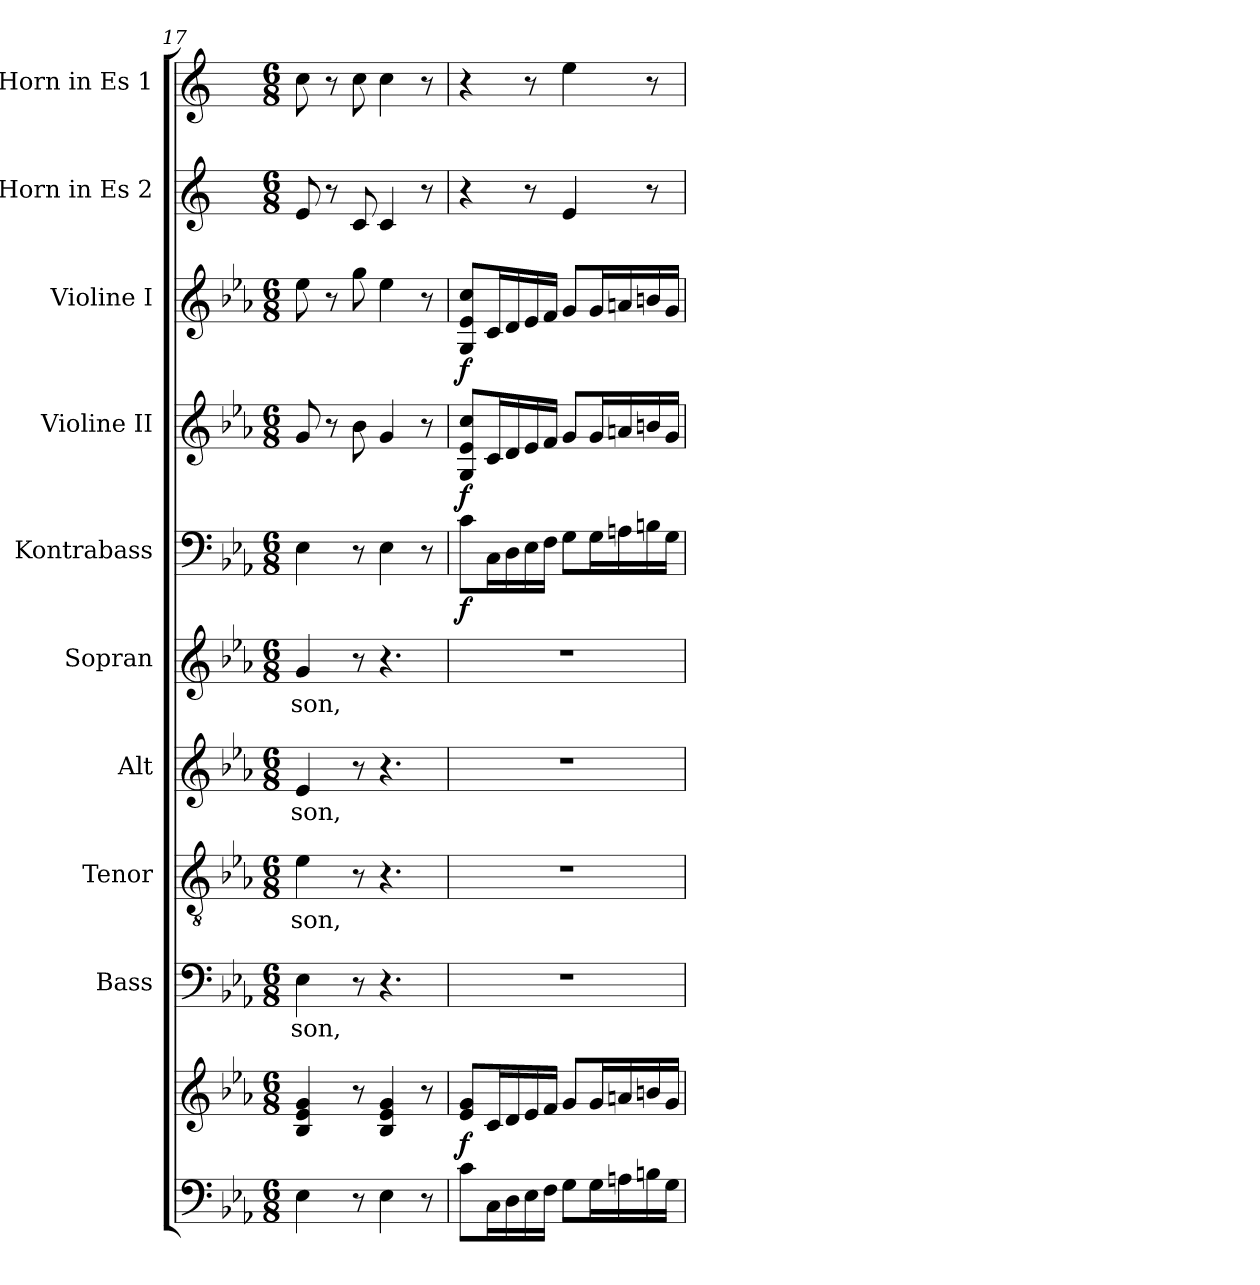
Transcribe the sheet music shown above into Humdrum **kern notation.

**kern	**kern	**dynam	**kern	**text	**kern	**text	**kern	**text	**kern	**text	**kern	**dynam	**kern	**dynam	**kern	**dynam	**kern	**kern
*part10	*part10	*part10	*part9	*part9	*part8	*part8	*part7	*part7	*part6	*part6	*part5	*part5	*part4	*part4	*part3	*part3	*part2	*part1
*staff11	*staff10	*staff10/11	*staff9	*staff9	*staff8	*staff8	*staff7	*staff7	*staff6	*staff6	*staff5	*staff5	*staff4	*staff4	*staff3	*staff3	*staff2	*staff1
*	*	*	*I"Bass	*	*I"Tenor	*	*I"Alt	*	*I"Sopran	*	*I"Kontrabass	*	*I"Violine II	*	*I"Violine I	*	*I"Horn in Es 2	*I"Horn in Es 1
*	*	*	*I'B.	*	*I'T.	*	*I'A.	*	*I'S.	*	*I'Kb.	*	*I'Vl. II	*	*I'Vl. I	*	*I'Hr. Es 2	*I'Hr. Es 1
*clefF4	*clefG2	*	*clefF4	*	*clefGv2	*	*clefG2	*	*clefG2	*	*clefF4	*	*clefG2	*	*clefG2	*	*clefG2	*clefG2
*	*	*	*	*	*	*	*	*	*	*	*ITrd7c12	*	*	*	*	*	*ITrd5c9	*ITrd5c9
*k[b-e-a-]	*k[b-e-a-]	*	*k[b-e-a-]	*	*k[b-e-a-]	*	*k[b-e-a-]	*	*k[b-e-a-]	*	*k[b-e-a-]	*	*k[b-e-a-]	*	*k[b-e-a-]	*	*k[b-e-a-]	*k[b-e-a-]
*E-:	*E-:	*	*E-:	*	*E-:	*	*E-:	*	*E-:	*	*E-:	*	*E-:	*	*E-:	*	*E-:	*E-:
*M6/8	*M6/8	*	*M6/8	*	*M6/8	*	*M6/8	*	*M6/8	*	*M6/8	*	*M6/8	*	*M6/8	*	*M6/8	*M6/8
=17	=17	=17	=17	=17	=17	=17	=17	=17	=17	=17	=17	=17	=17	=17	=17	=17	=17	=17
!	!	!	!	!LO:LY:b	!	!LO:LY:b	!	!LO:LY:b	!	!LO:LY:b	!	!	!	!	!	!	!	!
4E-\	4B-/ 4e-/ 4g/	.	4E-\	-son,	4e-\	-son,	4e-/	-son,	4g/	-son,	4EE-\	.	8g/	.	8ee-\	.	8G/	8e-\
.	.	.	.	.	.	.	.	.	.	.	.	.	8r	.	8r	.	8r	8r
8r	8r	.	8r	.	8r	.	8r	.	8r	.	8r	.	8b-\	.	8gg\	.	8E-/	8e-\
4E-\	4B-/ 4e-/ 4g/	.	4.r	.	4.r	.	4.r	.	4.r	.	4EE-\	.	4g/	.	4ee-\	.	4E-/	4e-\
8r	8r	.	.	.	.	.	.	.	.	.	8r	.	8r	.	8r	.	8r	8r
=18	=18	=18	=18	=18	=18	=18	=18	=18	=18	=18	=18	=18	=18	=18	=18	=18	=18	=18
!	!	!LO:DY:a=2	!	!	!	!	!	!	!	!	!	!LO:DY:b	!	!LO:DY:b	!	!LO:DY:b	!	!
8c\L	8e-/ 8g/L	f	2.r	.	2.r	.	2.r	.	2.r	.	8C\L	f	8G/ 8e-/ 8cc/L	f	8G/ 8e-/ 8cc/L	f	4r	4r
16C\L	16c/L	.	.	.	.	.	.	.	.	.	16CC\L	.	16c/L	.	16c/L	.	.	.
16D\	16d/	.	.	.	.	.	.	.	.	.	16DD\	.	16d/	.	16d/	.	.	.
16E-\	16e-/	.	.	.	.	.	.	.	.	.	16EE-\	.	16e-/	.	16e-/	.	8r	8r
16F\JJ	16f/JJ	.	.	.	.	.	.	.	.	.	16FF\JJ	.	16f/JJ	.	16f/JJ	.	.	.
8G\L	8g/L	.	.	.	.	.	.	.	.	.	8GG\L	.	8g/L	.	8g/L	.	4G/	4g\
16G\L	16g/L	.	.	.	.	.	.	.	.	.	16GG\L	.	16g/L	.	16g/L	.	.	.
16An\	16an/	.	.	.	.	.	.	.	.	.	16AAn\	.	16an/	.	16an/	.	.	.
16Bn\	16bn/	.	.	.	.	.	.	.	.	.	16BBn\	.	16bn/	.	16bn/	.	8r	8r
16G\JJ	16g/JJ	.	.	.	.	.	.	.	.	.	16GG\JJ	.	16g/JJ	.	16g/JJ	.	.	.
=	=	=	=	=	=	=	=	=	=	=	=	=	=	=	=	=	=	=
*-	*-	*-	*-	*-	*-	*-	*-	*-	*-	*-	*-	*-	*-	*-	*-	*-	*-	*-
